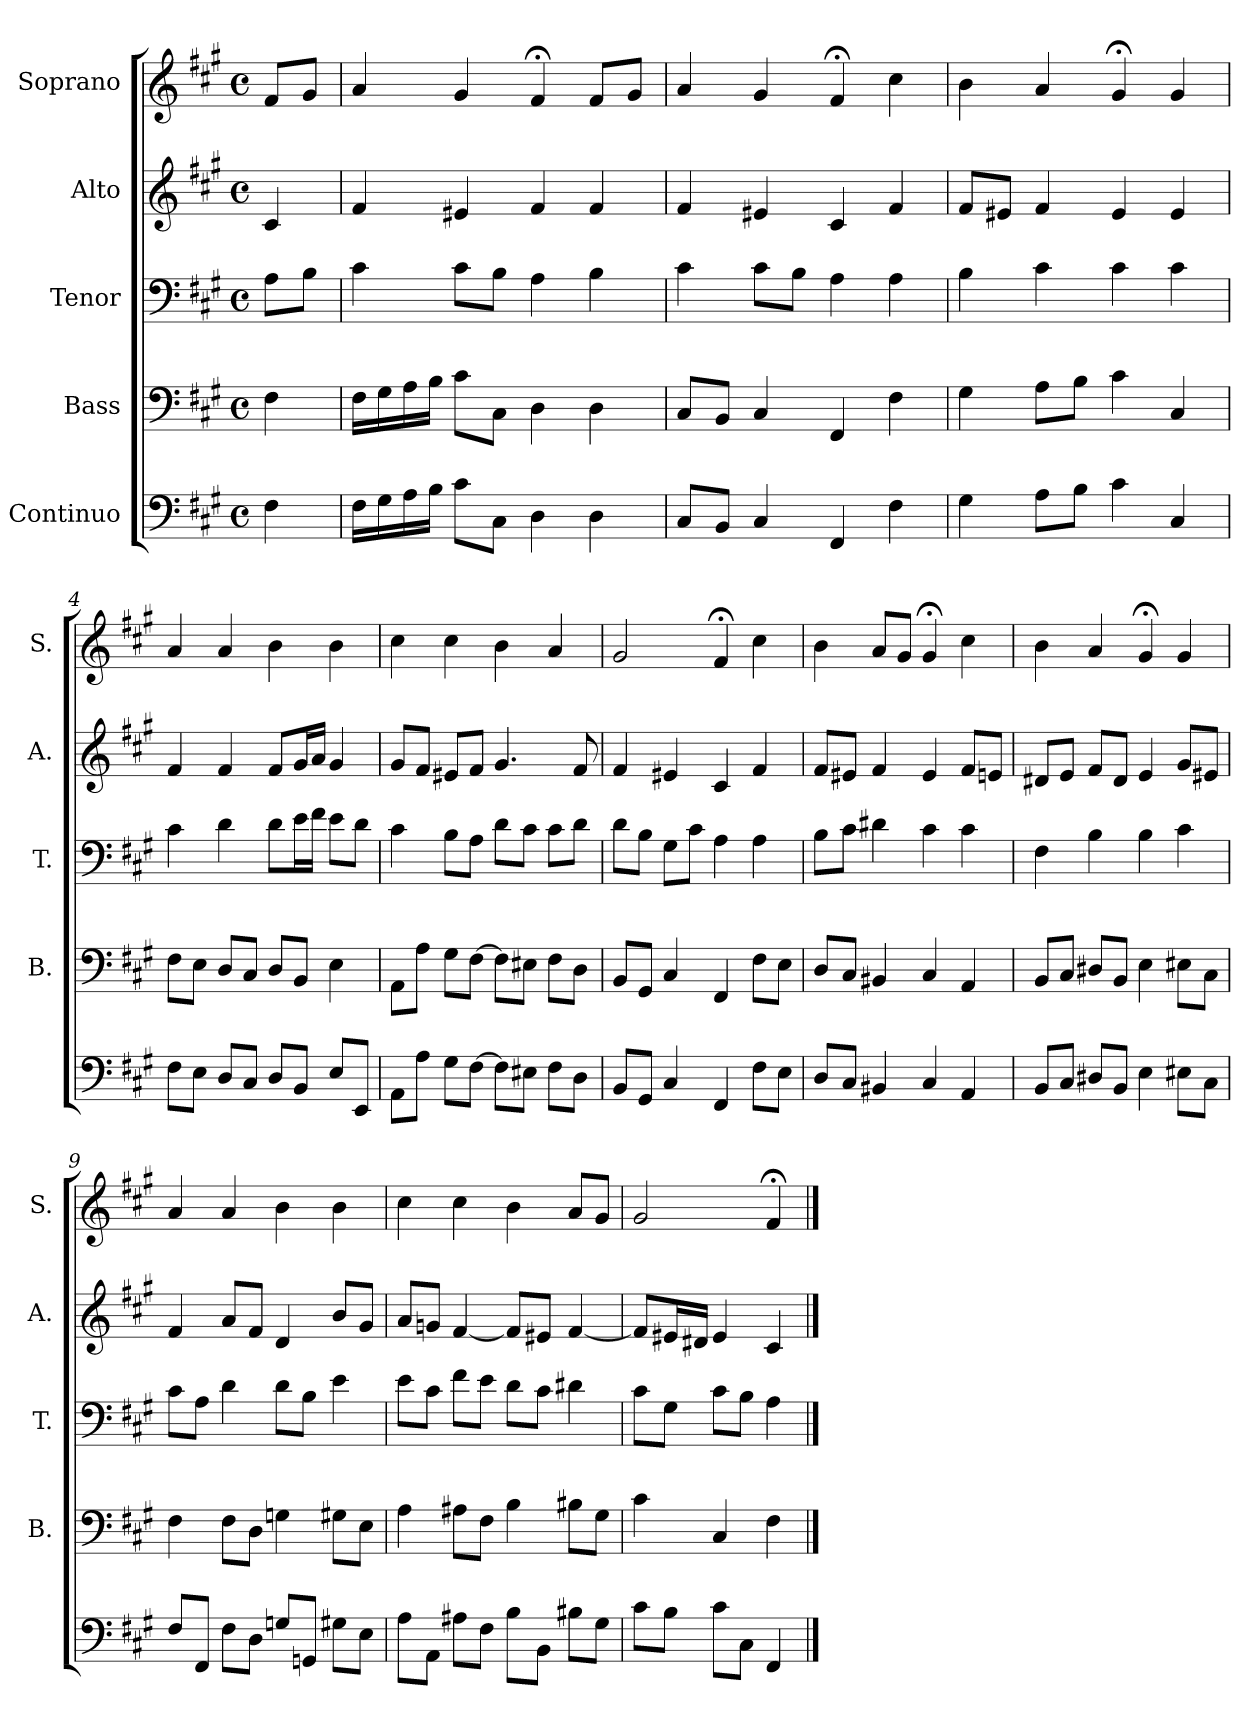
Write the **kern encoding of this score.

**kern	**kern	**kern	**kern	**kern
*part5	*part4	*part3	*part2	*part1
*staff5	*staff4	*staff3	*staff2	*staff1
*I"Continuo	*I"Bass	*I"Tenor	*I"Alto	*I"Soprano
*	*I'B.	*I'T.	*I'A.	*I'S.
*clefF4	*clefF4	*clefF4	*clefG2	*clefG2
*k[f#c#g#]	*k[f#c#g#]	*k[f#c#g#]	*k[f#c#g#]	*k[f#c#g#]
*f#:	*f#:	*f#:	*f#:	*f#:
*M4/4	*M4/4	*M4/4	*M4/4	*M4/4
*met(c)	*met(c)	*met(c)	*met(c)	*met(c)
=	=	=	=	=
4F#\	4F#\	8A\L	4c#/	8f#/L
.	.	8B\J	.	8g#/J
=1	=1	=1	=1	=1
16F#\LL	16F#\LL	4c#\	4f#/	4a/
16G#\	16G#\	.	.	.
16A\	16A\	.	.	.
16B\JJ	16B\JJ	.	.	.
8c#\L	8c#\L	8c#\L	4e#X/	4g#/
8C#\J	8C#\J	8B\J	.	.
4D\	4D\	4A\	4f#/	4f#;</
4D\	4D\	4B\	4f#/	8f#/L
.	.	.	.	8g#/J
=2	=2	=2	=2	=2
8C#/L	8C#/L	4c#\	4f#/	4a/
8BB/J	8BB/J	.	.	.
4C#/	4C#/	8c#\L	4e#X/	4g#/
.	.	8B\J	.	.
4FF#/	4FF#/	4A\	4c#/	4f#;</
4F#\	4F#\	4A\	4f#/	4cc#\
=3	=3	=3	=3	=3
4G#\	4G#\	4B\	8f#/L	4b\
.	.	.	8e#X/J	.
8A\L	8A\L	4c#\	4f#/	4a/
8B\J	8B\J	.	.	.
4c#\	4c#\	4c#\	4e#/	4g#;</
4C#/	4C#/	4c#\	4e#/	4g#/
!!LO:LB:g=z
=4	=4	=4	=4	=4
8F#\L	8F#\L	4c#\	4f#/	4a/
8E\J	8E\J	.	.	.
8D/L	8D/L	4d\	4f#/	4a/
8C#/J	8C#/J	.	.	.
8D/L	8D/L	8d\L	8f#/L	4b\
8BB/J	8BB/J	16e\L	16g#/L	.
.	.	16f#\JJ	16a/JJ	.
8E/L	4E\	8e\L	4g#/	4b\
8EE/J	.	8d\J	.	.
=5	=5	=5	=5	=5
8AA\L	8AA\L	4c#\	8g#/L	4cc#\
8A\J	8A\J	.	8f#/J	.
8G#\L	8G#\L	8B\L	8e#X/L	4cc#\
[8F#\J	[8F#\J	8A\J	8f#/J	.
8F#\L]	8F#\L]	8d\L	4.g#/	4b\
8E#X\J	8E#X\J	8c#\J	.	.
8F#\L	8F#\L	8c#\L	.	4a/
8D\J	8D\J	8d\J	8f#/	.
=6	=6	=6	=6	=6
8BB/L	8BB/L	8d\L	4f#/	2g#/
8GG#/J	8GG#/J	8B\J	.	.
4C#/	4C#/	8G#\L	4e#X/	.
.	.	8c#\J	.	.
4FF#/	4FF#/	4A\	4c#/	4f#;</
8F#\L	8F#\L	4A\	4f#/	4cc#\
8E\J	8E\J	.	.	.
=7	=7	=7	=7	=7
8D/L	8D/L	8B\L	8f#/L	4b\
8C#/J	8C#/J	8c#\J	8e#X/J	.
4BB#X/	4BB#X/	4d#X\	4f#/	8a/L
.	.	.	.	8g#/J
4C#/	4C#/	4c#\	4e#/	4g#;</
4AA/	4AA/	4c#\	8f#/L	4cc#\
.	.	.	8en/J	.
!!LO:LB:g=z
=8	=8	=8	=8	=8
8BB/L	8BB/L	4F#\	8d#X/L	4b\
8C#/J	8C#/J	.	8e/J	.
8D#X/L	8D#X/L	4B\	8f#/L	4a/
8BB/J	8BB/J	.	8d#/J	.
4E\	4E\	4B\	4e/	4g#;</
8E#X\L	8E#X\L	4c#\	8g#/L	4g#/
8C#\J	8C#\J	.	8e#X/J	.
=9	=9	=9	=9	=9
8F#/L	4F#\	8c#\L	4f#/	4a/
8FF#/J	.	8A\J	.	.
8F#\L	8F#\L	4d\	8a/L	4a/
8D\J	8D\J	.	8f#/J	.
8Gn/L	4Gn\	8d\L	4d/	4b\
8GGn/J	.	8B\J	.	.
8G#X\L	8G#X\L	4e\	8b/L	4b\
8E\J	8E\J	.	8g#/J	.
=10	=10	=10	=10	=10
8A\L	4A\	8e\L	8a/L	4cc#\
8AA\J	.	8c#\J	8gn/J	.
8A#X\L	8A#X\L	8f#\L	[4f#/	4cc#\
8F#\J	8F#\J	8e\J	.	.
8B\L	4B\	8d\L	8f#/L]	4b\
8BB\J	.	8c#\J	8e#X/J	.
8B#X\L	8B#X\L	4d#X\	[4f#/	8a/L
8G#\J	8G#\J	.	.	8g#/J
=11	=11	=11	=11	=11
8c#\L	4c#\	8c#\L	8f#/L]	2g#/
8B\J	.	8G#\J	16e#X/L	.
.	.	.	16d#X/JJ	.
8c#\L	4C#/	8c#\L	4e#/	.
8C#\J	.	8B\J	.	.
4FF#/	4F#\	4A\	4c#/	4f#;</
==	==	==	==	==
*-	*-	*-	*-	*-
